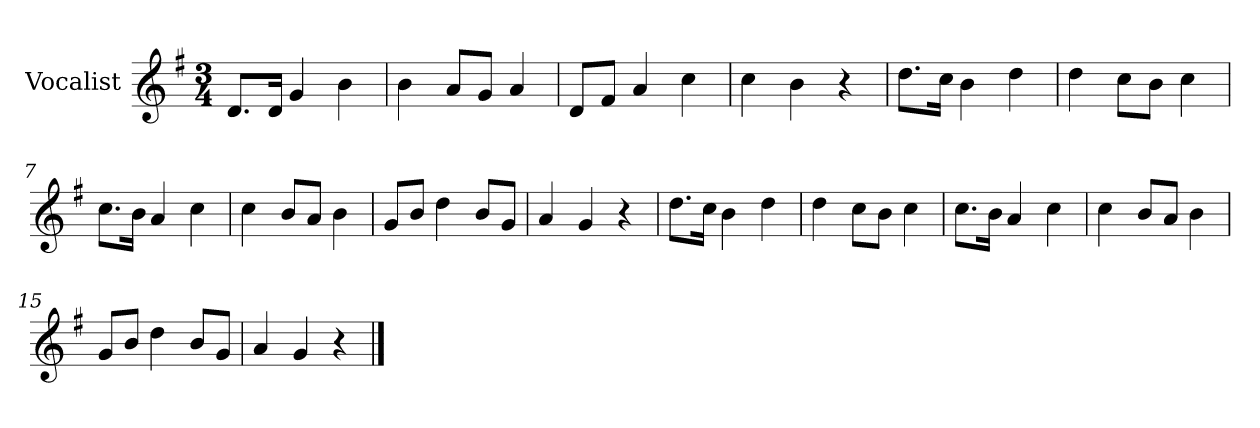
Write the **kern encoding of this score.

**kern
*part1
*staff1
*I"Vocalist
*k[f#]
*G:
*M3/4
=1
8.dL
16dJk
4g
4b
=2
4b
8aL
8gJ
4a
=3
8dL
8f#J
4a
4cc
=4
4cc
4b
4r
=5
8.ddL
16ccJk
4b
4dd
=6
4dd
8ccL
8bJ
4cc
=7
8.ccL
16bJk
4a
4cc
=8
4cc
8bL
8aJ
4b
=9
8gL
8bJ
4dd
8bL
8gJ
=10
4a
4g
4r
=11
8.ddL
16ccJk
4b
4dd
=12
4dd
8ccL
8bJ
4cc
=13
8.ccL
16bJk
4a
4cc
=14
4cc
8bL
8aJ
4b
=15
8gL
8bJ
4dd
8bL
8gJ
=16
4a
4g
4r
==
*-
